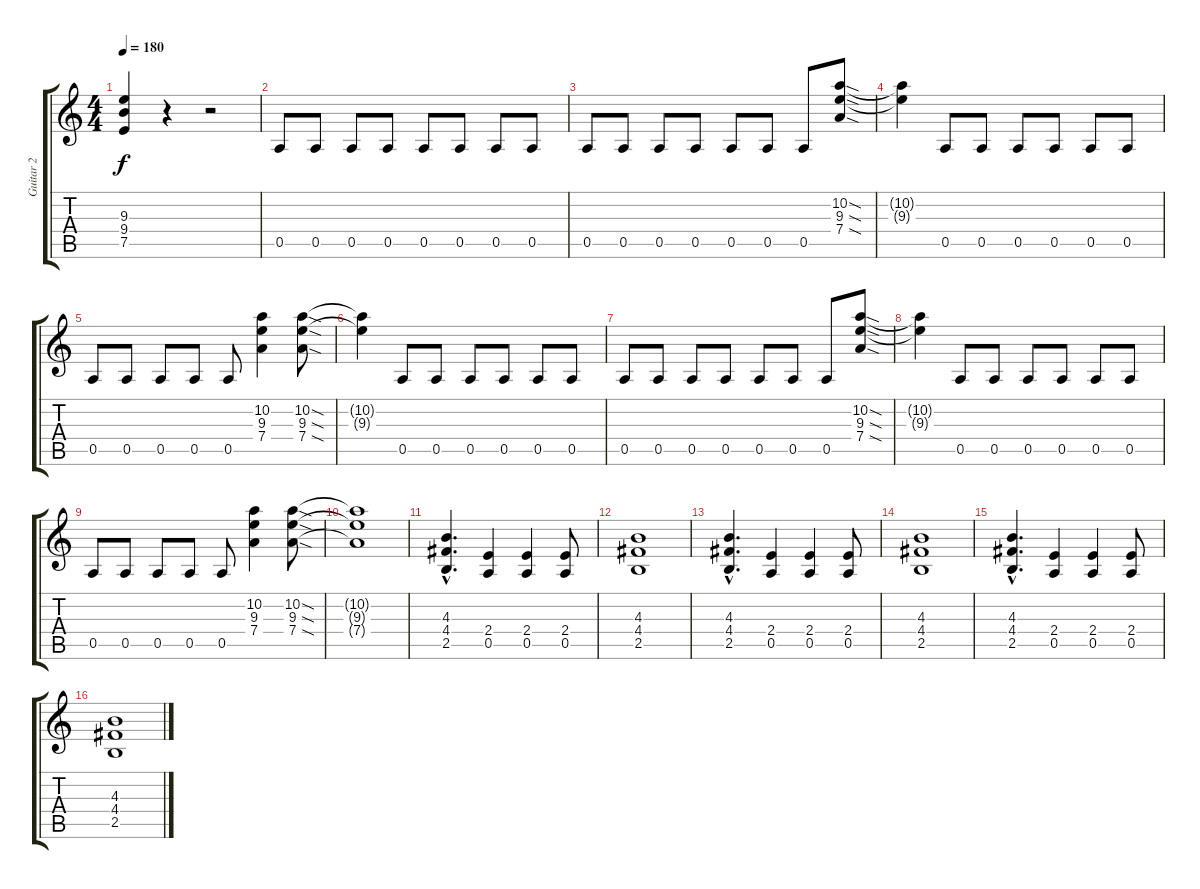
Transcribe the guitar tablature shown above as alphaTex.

\track ("Guitar 2" "Guitar 2") {instrument distortionguitar}
\staff {score tabs}
\tuning (E4 B3 G3 D3 A2 E2) {hide}
\ts (4 4)
\tempo 180
\clef g2
\ks c
(9.3 9.4 7.5).4{dy f} r.4 r.2 |
0.5.8 0.5.8 0.5.8 0.5.8 0.5.8 0.5.8 0.5.8 0.5.8 |
0.5.8 0.5.8 0.5.8 0.5.8 0.5.8 0.5.8 0.5.8 (10.2{sod} 9.3{sod} 7.4{sod}).8 |
(10.2{t} 9.3{t}).4 0.5.8 0.5.8 0.5.8 0.5.8 0.5.8 0.5.8 |
0.5.8 0.5.8 0.5.8 0.5.8 0.5.8 (10.2 9.3 7.4).4 (10.2{sod} 9.3{sod} 7.4{sod}).8 |
(10.2{t} 9.3{t}).4 0.5.8 0.5.8 0.5.8 0.5.8 0.5.8 0.5.8 |
0.5.8 0.5.8 0.5.8 0.5.8 0.5.8 0.5.8 0.5.8 (10.2{sod} 9.3{sod} 7.4{sod}).8 |
(10.2{t} 9.3{t}).4 0.5.8 0.5.8 0.5.8 0.5.8 0.5.8 0.5.8 |
0.5.8 0.5.8 0.5.8 0.5.8 0.5.8 (10.2 9.3 7.4).4 (10.2{sod} 9.3{sod} 7.4{sod}).8 |
(10.2{t} 9.3{t} 7.4{t}).1 |
(4.3{hac} 4.4{hac} 2.5{hac}).4{d} (2.4 0.5).4 (2.4 0.5).4 (2.4 0.5).8 |
(4.3 4.4 2.5).1 |
(4.3{hac} 4.4{hac} 2.5{hac}).4{d} (2.4 0.5).4 (2.4 0.5).4 (2.4 0.5).8 |
(4.3 4.4 2.5).1 |
(4.3{hac} 4.4{hac} 2.5{hac}).4{d} (2.4 0.5).4 (2.4 0.5).4 (2.4 0.5).8 |
(4.3 4.4 2.5).1
